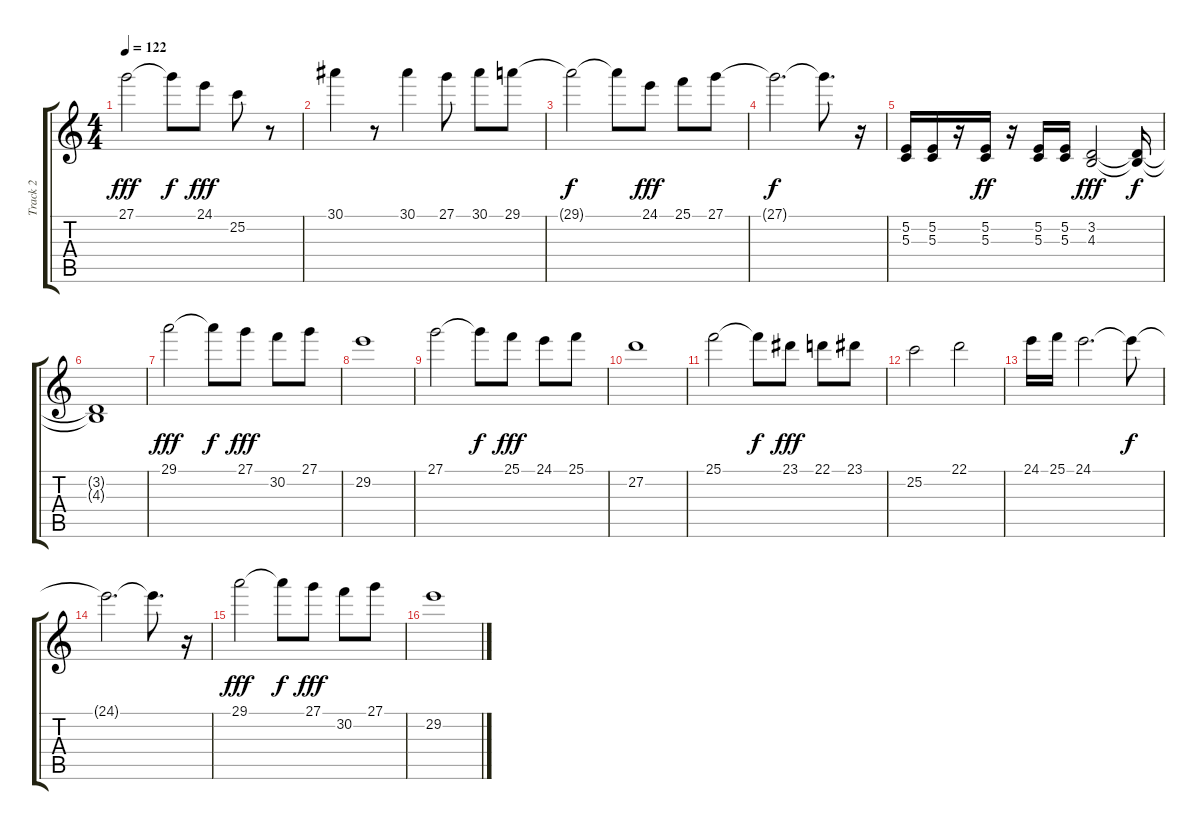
\track ("Track 2" "Track 2") {instrument stringensemble2}
\staff {score tabs}
\tuning (E4 B3 G3 D3 A2 E2) {hide}
\ts (4 4)
\tempo 122
\clef g2
\ks c
27.1.2{dy fff} 27.1{t}.8{dy f} 24.1.8{dy fff} 25.2.8 r.8 |
30.1.4 r.8 30.1.4 27.1.8 30.1.8 29.1.8 |
29.1{t}.2{dy f} 29.1{t}.8 24.1.8{dy fff} 25.1.8 27.1.8 |
27.1{t}.2{d dy f} 27.1{t}.8{d} r.16 |
(5.2 5.3).16{instrument pad3polysynth} (5.2 5.3).16 r.16 (5.2 5.3).16{dy ff} r.16 (5.2 5.3).16 (5.2 5.3).16 (3.2 4.3).2{dy fff} (3.2{t} 4.3{t}).16{dy f} |
(3.2{t} 4.3{t}).1 |
29.1.2{dy fff instrument stringensemble2} 29.1{t}.8{dy f} 27.1.8{dy fff} 30.2.8 27.1.8 |
29.2.1 |
27.1.2 27.1{t}.8{dy f} 25.1.8{dy fff} 24.1.8 25.1.8 |
27.2.1 |
25.1.2 25.1{t}.8{dy f} 23.1.8{dy fff} 22.1.8 23.1.8 |
25.2.2 22.1.2 |
24.1.16 25.1.16 24.1.2{d} 24.1{t}.8{dy f} |
24.1{t}.2{d} 24.1{t}.8{d} r.16 |
29.1.2{dy fff} 29.1{t}.8{dy f} 27.1.8{dy fff} 30.2.8 27.1.8 |
29.2.1
